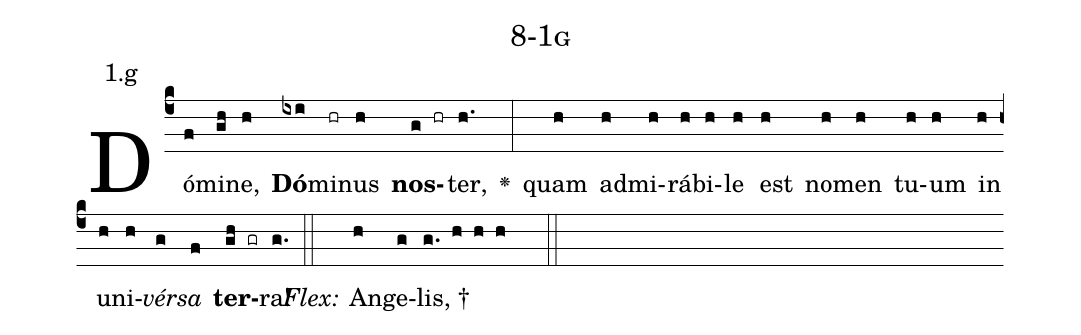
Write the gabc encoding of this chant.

name: 8-1g;
annotation: 1.g;
%%
(c4)Dó(f)mi(gh)ne,(h) <b>Dó</b>(ixi)mi(hr)nus(h) <b>nos</b>(g hr)ter,(h.) <v>\greheightstar</v>(:) quam(h) ad(h)mi(h)rá(h)bi(h)le(h) est(h) no(h)men(h) tu(h)um(h) in(h) u(h)ni(h)<i>vér</i>(g)<i>sa</i>(f) <b>ter</b>(gh gr)ra!(g.) (::)
<i>Flex:</i>()  An(h)ge(g)lis, †(g. h h h  ::)

%E(h) u(h) o(g) u(f) a(gh) e.(g.) (::)
